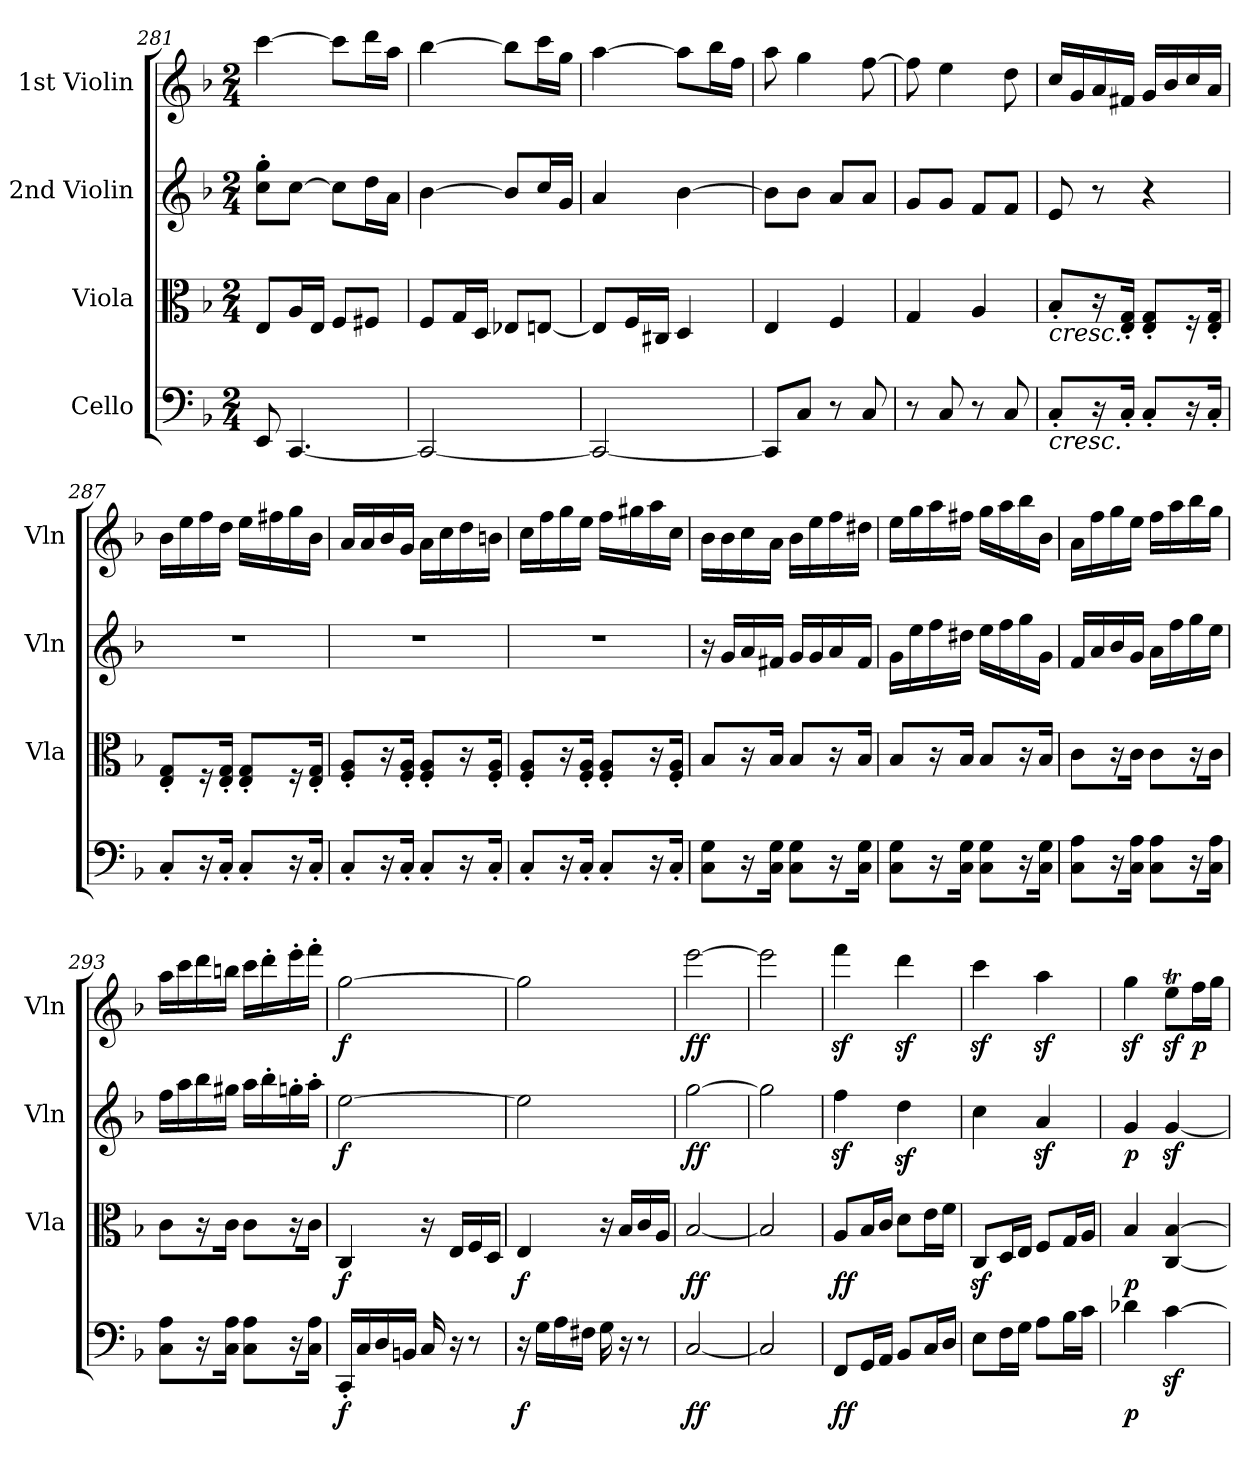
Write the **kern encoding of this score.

**kern	**dynam	**kern	**dynam	**kern	**dynam	**kern	**dynam
*part4	*part4	*part3	*part3	*part2	*part2	*part1	*part1
*staff4	*staff4	*staff3	*staff3	*staff2	*staff2	*staff1	*staff1
*I"Cello	*	*I"Viola	*	*I"2nd Violin	*	*I"1st Violin	*
*	*	*I'Vla	*	*I'Vln	*	*I'Vln	*
*clefF4	*	*clefC3	*	*clefG2	*	*clefG2	*
*k[b-]	*	*k[b-]	*	*k[b-]	*	*k[b-]	*
*F:	*	*F:	*	*F:	*	*F:	*
*M2/4	*	*M2/4	*	*M2/4	*	*M2/4	*
=281	=281	=281	=281	=281	=281	=281	=281
8EE/	.	8E/L	.	8cc\' 8gg\'L	.	[4ccc\	.
[4.CC/	.	16A/L	.	[8cc\J	.	.	.
.	.	16E/JJ	.	.	.	.	.
.	.	8F/L	.	8cc\L]	.	8ccc\L]	.
.	.	8F#X/J	.	16dd\L	.	16ddd\L	.
.	.	.	.	16a\JJ	.	16aa\JJ	.
!!LO:LB:g=z
=282	=282	=282	=282	=282	=282	=282	=282
2CC/_	.	8F/L	.	[4b-\	.	[4bb-\	.
.	.	16G/L	.	.	.	.	.
.	.	16D/JJ	.	.	.	.	.
.	.	8E-X/L	.	8b-/L]	.	8bb-\L]	.
.	.	[8En/J	.	16cc/L	.	16ccc\L	.
.	.	.	.	16g/JJ	.	16gg\JJ	.
=283	=283	=283	=283	=283	=283	=283	=283
2CC/_	.	8E/L]	.	4a/	.	[4aa\	.
.	.	16F/L	.	.	.	.	.
.	.	16C#X/JJ	.	.	.	.	.
.	.	4D/	.	[4b-\	.	8aa\L]	.
.	.	.	.	.	.	16bb-\L	.
.	.	.	.	.	.	16ff\JJ	.
=284	=284	=284	=284	=284	=284	=284	=284
8CC/L]	.	4E/	.	8b-\L]	.	8aa\	.
8C/J	.	.	.	8b-\J	.	4gg\	.
8r	.	4F/	.	8a/L	.	.	.
8C/	.	.	.	8a/J	.	[8ff\	.
=285	=285	=285	=285	=285	=285	=285	=285
8r	.	4G/	.	8g/L	.	8ff\]	.
8C/	.	.	.	8g/J	.	4ee\	.
8r	.	4A/	.	8f/L	.	.	.
8C/	.	.	.	8f/J	.	8dd\	.
=286	=286	=286	=286	=286	=286	=286	=286
!	!	!LO:TX:b:i:t=cresc.	!	!	!	!	!
!LO:TX:b:i:t=cresc.	!	!	!	!	!	!	!
8C'/L	.	8B-'/L	.	8e/	.	16cc/LL	.
.	.	.	.	.	.	16g/	.
16r	.	16r	.	8r	.	16a/	.
16C'/Jk	.	16E/' 16G/'Jk	.	.	.	16f#X/JJ	.
8C'/L	.	8E/' 8G/'L	.	4r	.	16g/LL	.
.	.	.	.	.	.	16b-/	.
16r	.	16r	.	.	.	16cc/	.
16C'/Jk	.	16E/' 16G/'Jk	.	.	.	16a/JJ	.
!!LO:LB:g=z
=287	=287	=287	=287	=287	=287	=287	=287
8C'/L	.	8E/' 8G/'L	.	2r	.	16b-\LL	.
.	.	.	.	.	.	16ee\	.
16r	.	16r	.	.	.	16ff\	.
16C'/Jk	.	16E/' 16G/'Jk	.	.	.	16dd\JJ	.
8C'/L	.	8E/' 8G/'L	.	.	.	16ee\LL	.
.	.	.	.	.	.	16ff#X\	.
16r	.	16r	.	.	.	16gg\	.
16C'/Jk	.	16E/' 16G/'Jk	.	.	.	16b-\JJ	.
=288	=288	=288	=288	=288	=288	=288	=288
8C'/L	.	8F/' 8A/'L	.	2r	.	16a/LL	.
.	.	.	.	.	.	16a/	.
16r	.	16r	.	.	.	16b-/	.
16C'/Jk	.	16F/' 16A/'Jk	.	.	.	16g/JJ	.
8C'/L	.	8F/' 8A/'L	.	.	.	16a\LL	.
.	.	.	.	.	.	16cc\	.
16r	.	16r	.	.	.	16dd\	.
16C'/Jk	.	16F/' 16A/'Jk	.	.	.	16bn\JJ	.
=289	=289	=289	=289	=289	=289	=289	=289
8C'/L	.	8F/' 8A/'L	.	2r	.	16cc\LL	.
.	.	.	.	.	.	16ff\	.
16r	.	16r	.	.	.	16gg\	.
16C'/Jk	.	16F/' 16A/'Jk	.	.	.	16ee\JJ	.
8C'/L	.	8F/' 8A/'L	.	.	.	16ff\LL	.
.	.	.	.	.	.	16gg#X\	.
16r	.	16r	.	.	.	16aa\	.
16C'/Jk	.	16F/' 16A/'Jk	.	.	.	16cc\JJ	.
!!LO:PB:g=z
=290	=290	=290	=290	=290	=290	=290	=290
8C\ 8G\L	.	8B-/L	.	16r	.	16b-\LL	.
.	.	.	.	16g/LL	.	16b-\	.
16r	.	16r	.	16a/	.	16cc\	.
16C\ 16G\Jk	.	16B-/Jk	.	16f#X/JJ	.	16a\JJ	.
8C\ 8G\L	.	8B-/L	.	16g/LL	.	16b-\LL	.
.	.	.	.	16g/	.	16ee\	.
16r	.	16r	.	16a/	.	16ff\	.
16C\ 16G\Jk	.	16B-/Jk	.	16f#/JJ	.	16dd#X\JJ	.
=291	=291	=291	=291	=291	=291	=291	=291
8C\ 8G\L	.	8B-/L	.	16g\LL	.	16ee\LL	.
.	.	.	.	16ee\	.	16gg\	.
16r	.	16r	.	16ff\	.	16aa\	.
16C\ 16G\Jk	.	16B-/Jk	.	16dd#X\JJ	.	16ff#X\JJ	.
8C\ 8G\L	.	8B-/L	.	16ee\LL	.	16gg\LL	.
.	.	.	.	16ff\	.	16aa\	.
16r	.	16r	.	16gg\	.	16bb-\	.
16C\ 16G\Jk	.	16B-/Jk	.	16g\JJ	.	16b-\JJ	.
=292	=292	=292	=292	=292	=292	=292	=292
8C\ 8A\L	.	8c\L	.	16f/LL	.	16a\LL	.
.	.	.	.	16a/	.	16ff\	.
16r	.	16r	.	16b-/	.	16gg\	.
16C\ 16A\Jk	.	16c\Jk	.	16g/JJ	.	16ee\JJ	.
8C\ 8A\L	.	8c\L	.	16a\LL	.	16ff\LL	.
.	.	.	.	16ff\	.	16aa\	.
16r	.	16r	.	16gg\	.	16bb-\	.
16C\ 16A\Jk	.	16c\Jk	.	16ee\JJ	.	16gg\JJ	.
=293	=293	=293	=293	=293	=293	=293	=293
8C\ 8A\L	.	8c\L	.	16ff\LL	.	16aa\LL	.
.	.	.	.	16aa\	.	16ccc\	.
16r	.	16r	.	16bb-\	.	16ddd\	.
16C\ 16A\Jk	.	16c\Jk	.	16gg#X\JJ	.	16bbn\JJ	.
8C\ 8A\L	.	8c\L	.	16aa\LL	.	16ccc\LL	.
.	.	.	.	16bb-'\	.	16ddd'\	.
16r	.	16r	.	16ggn'\	.	16eee'\	.
16C\ 16A\Jk	.	16c\Jk	.	16aa'\JJ	.	16fff'\JJ	.
=294	=294	=294	=294	=294	=294	=294	=294
!	!LO:DY:b	!	!LO:DY:b	!	!LO:DY:b	!	!LO:DY:b
16CC'/LL	f	4C/	f	[2ee\	f	[2gg\	f
16C/	.	.	.	.	.	.	.
16D/	.	.	.	.	.	.	.
16BBn/JJ	.	.	.	.	.	.	.
16C/	.	16r	.	.	.	.	.
16r	.	16E/LL	.	.	.	.	.
8r	.	16F/	.	.	.	.	.
.	.	16D/JJ	.	.	.	.	.
!!LO:LB:g=z
=295	=295	=295	=295	=295	=295	=295	=295
!	!LO:DY:b	!	!LO:DY:b	!	!	!	!
16r	f	4E/	f	2ee\]	.	2gg\]	.
16G\LL	.	.	.	.	.	.	.
16A\	.	.	.	.	.	.	.
16F#X\JJ	.	.	.	.	.	.	.
16G\	.	16r	.	.	.	.	.
16r	.	16B-/LL	.	.	.	.	.
8r	.	16c/	.	.	.	.	.
.	.	16A/JJ	.	.	.	.	.
=296	=296	=296	=296	=296	=296	=296	=296
!	!LO:DY:b	!	!LO:DY:b	!	!LO:DY:b	!	!LO:DY:b
[2C/	ff	[2B-/	ff	[2gg\	ff	[2eee\	ff
=297	=297	=297	=297	=297	=297	=297	=297
2C/]	.	2B-/]	.	2gg\]	.	2eee\]	.
=298	=298	=298	=298	=298	=298	=298	=298
!	!LO:DY:b	!	!LO:DY:b	!	!	!	!
8FF/L	ff	8A/L	ff	4ffz<\	.	4fffz<\	.
16GG/L	.	16B-/L	.	.	.	.	.
16AA/JJ	.	16c/JJ	.	.	.	.	.
8BB-/L	.	8d\L	.	4ddz<\	.	4dddz<\	.
16C/L	.	16e\L	.	.	.	.	.
16D/JJ	.	16f\JJ	.	.	.	.	.
!!LO:PB:g=z
=299	=299	=299	=299	=299	=299	=299	=299
8E\L	.	8Cz>/L	.	4cc\	.	4cccz<\	.
16F\L	.	16D/L	.	.	.	.	.
16G\JJ	.	16E/JJ	.	.	.	.	.
8A\L	.	8F/L	.	4az</	.	4aaz<\	.
16B-\L	.	16G/L	.	.	.	.	.
16c\JJ	.	16A/JJ	.	.	.	.	.
=300	=300	=300	=300	=300	=300	=300	=300
!	!LO:DY:b	!	!LO:DY:b	!	!LO:DY:b	!	!
4d-X\	p	4B-/	p	4g/	p	4ggz<\	.
[4cz<\	.	[4C/ [4B-/	.	[4gz</	.	8eez<t\L	.
!	!	!	!	!	!	!	!LO:DY:b
.	.	.	.	.	.	16ff\L	p
.	.	.	.	.	.	16gg\JJ	.
=	=	=	=	=	=	=	=
*-	*-	*-	*-	*-	*-	*-	*-
